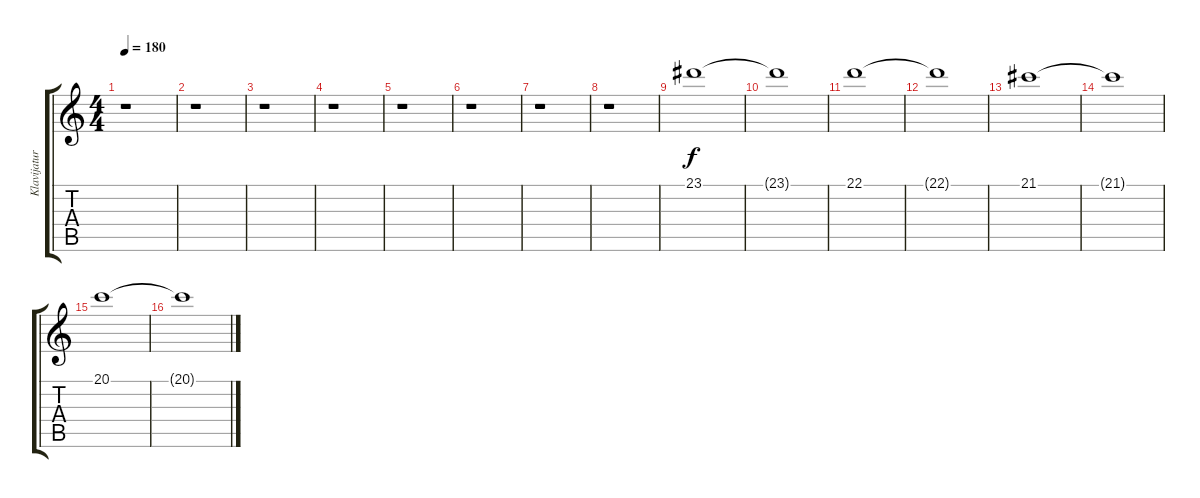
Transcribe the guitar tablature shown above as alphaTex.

\track ("Klavijatura pratnja" "Klavijatur") {instrument stringensemble1}
\staff {score tabs}
\tuning (E4 B3 G3 D3 A2 E2) {hide}
\ts (4 4)
\tempo 180
\clef g2
\ks c
r.1{dy f} |
r.1 |
r.1 |
r.1 |
r.1 |
r.1 |
r.1 |
r.1 |
23.1.1 |
23.1{t}.1 |
22.1.1 |
22.1{t}.1 |
21.1.1 |
21.1{t}.1 |
20.1.1 |
20.1{t}.1
